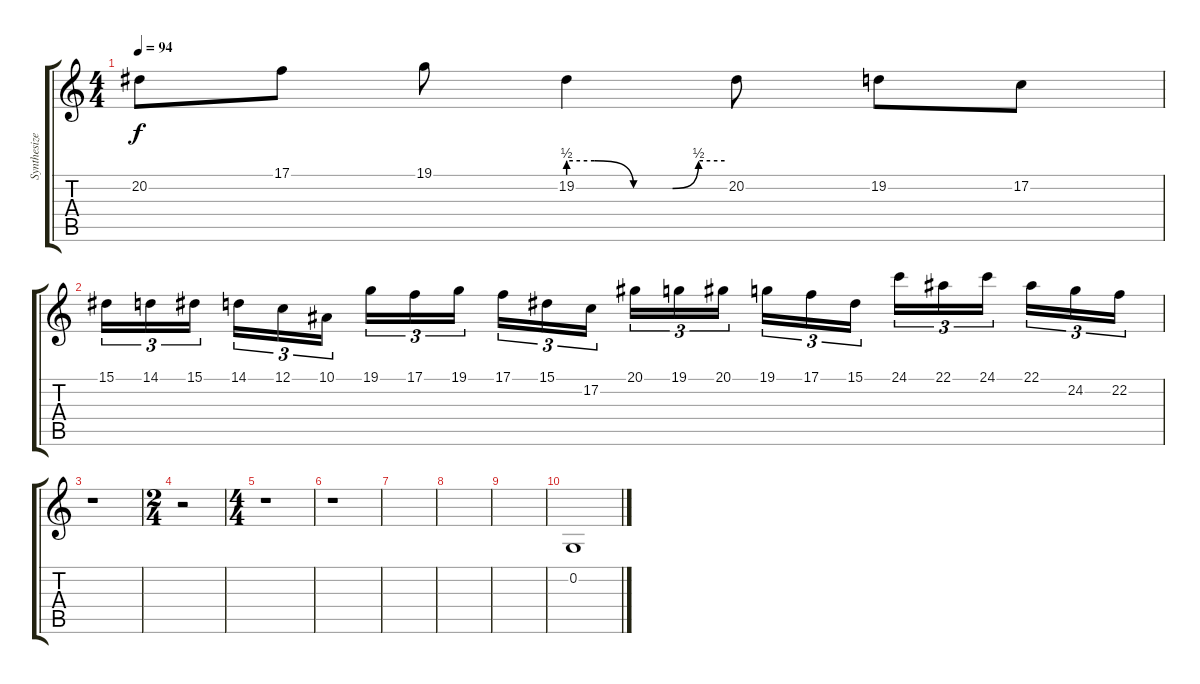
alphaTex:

\track ("Synthesizer Solo" "Synthesize") {solo instrument lead1square}
\staff {score tabs}
\tuning (C4 G3 Eb3 Bb2 F2 C2) {hide}
\ts (4 4)
\tempo 94
\clef g2
\ks c
20.2.8{dy f} 17.1.8 19.1.8 19.2{be (custom 0 2 10 2 25 0 30 0 40 0 50 2 60 2)}.4 20.2.8 19.2.8 17.2.8 |
15.1.16{tu (3 2)} 14.1.16{tu (3 2)} 15.1.16{tu (3 2) beam splitsecondary} 14.1.16{tu (3 2)} 12.1.16{tu (3 2)} 10.1.16{tu (3 2)} 19.1.16{tu (3 2)} 17.1.16{tu (3 2)} 19.1.16{tu (3 2) beam splitsecondary} 17.1.16{tu (3 2)} 15.1.16{tu (3 2)} 17.2.16{tu (3 2)} 20.1.16{tu (3 2)} 19.1.16{tu (3 2)} 20.1.16{tu (3 2) beam splitsecondary} 19.1.16{tu (3 2)} 17.1.16{tu (3 2)} 15.1.16{tu (3 2)} 24.1.16{tu (3 2)} 22.1.16{tu (3 2)} 24.1.16{tu (3 2) beam splitsecondary} 22.1.16{tu (3 2)} 24.2.16{tu (3 2)} 22.2.16{tu (3 2)} |
r.1 |
\ts (2 4)
r.2 |
\ts (4 4)
r.1 |
r.1 |
|
|
|
0.2.1
